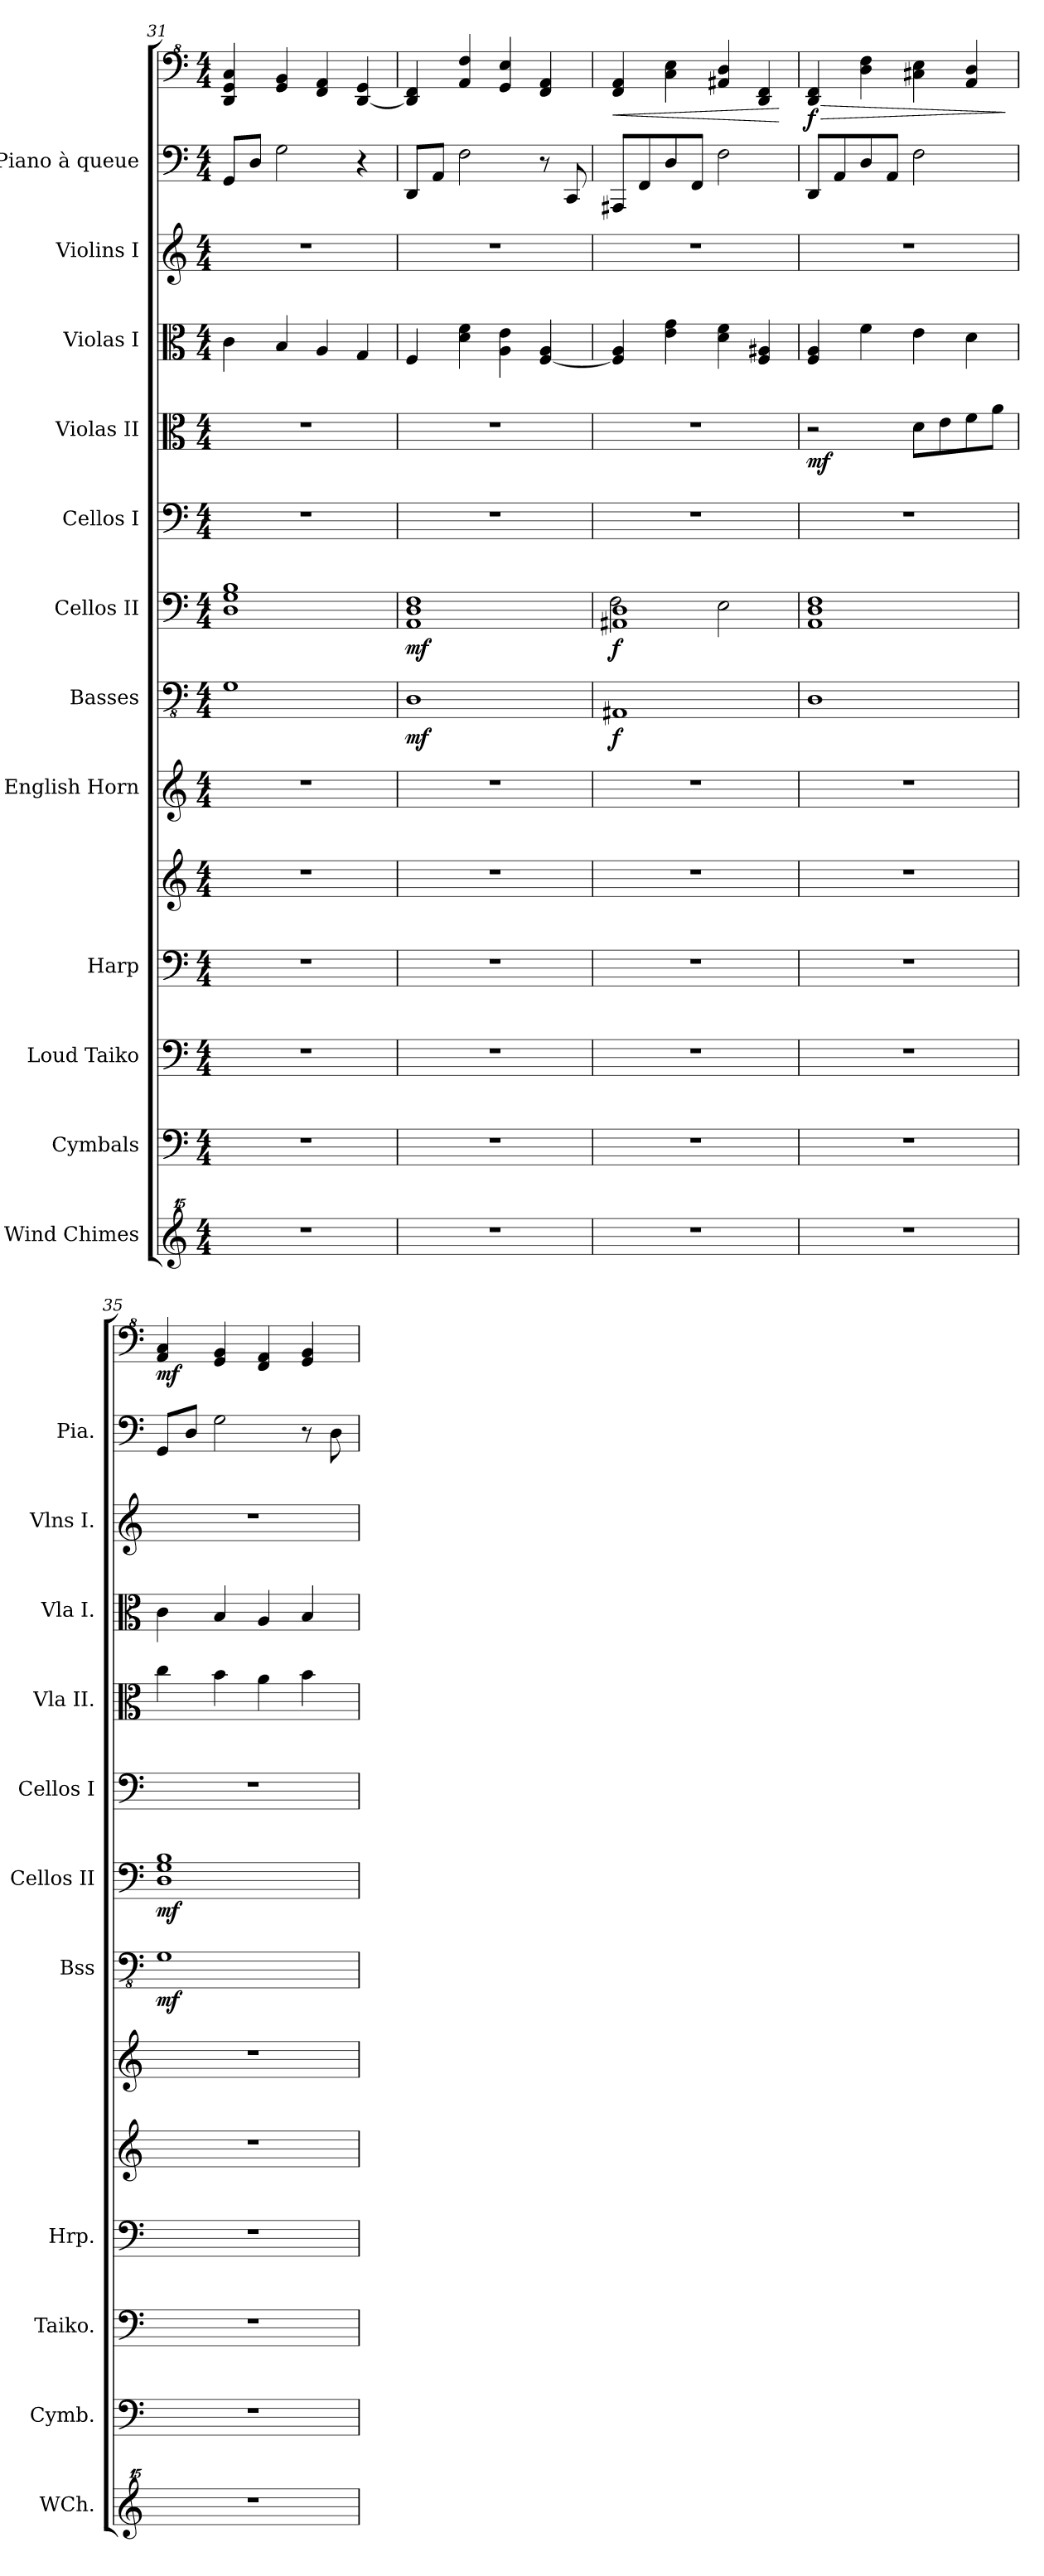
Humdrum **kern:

**kern	**kern	**kern	**kern	**kern	**kern	**kern	**dynam	**kern	**dynam	**kern	**kern	**dynam	**kern	**kern	**kern	**kern	**dynam
*part12	*part11	*part10	*part9	*part9	*part8	*part7	*part7	*part6	*part6	*part5	*part4	*part4	*part3	*part2	*part1	*part1	*part1
*staff14	*staff13	*staff12	*staff11	*staff10	*staff9	*staff8	*staff8	*staff7	*staff7	*staff6	*staff5	*staff5	*staff4	*staff3	*staff2	*staff1	*staff1/2
*I"Wind Chimes	*I"Cymbals	*I"Loud Taiko	*I"Harp	*	*I"English Horn	*I"Basses	*	*I"Cellos II	*	*I"Cellos I	*I"Violas II	*	*I"Violas I	*I"Violins I	*I"Piano à queue	*	*
*I'WCh.	*I'Cymb.	*I'Taiko.	*I'Hrp.	*	*	*I'Bss	*	*I'Cellos II	*	*I'Cellos I	*I'Vla II.	*	*I'Vla I.	*I'Vlns I.	*I'Pia.	*	*
*clefG^^2	*clefF4	*clefF4	*clefF4	*clefG2	*clefG2	*clefFv4	*	*clefF4	*	*clefF4	*clefC3	*	*clefC3	*clefG2	*clefF4	*clefF^4	*
*k[]	*k[]	*k[]	*k[]	*k[]	*k[]	*k[]	*	*k[]	*	*k[]	*k[]	*	*k[]	*k[]	*k[]	*k[]	*
*M4/4	*M4/4	*M4/4	*M4/4	*M4/4	*M4/4	*M4/4	*	*M4/4	*	*M4/4	*M4/4	*	*M4/4	*M4/4	*M4/4	*M4/4	*
=31	=31	=31	=31	=31	=31	=31	=31	=31	=31	=31	=31	=31	=31	=31	=31	=31	=31
1r	1r	1r	1r	1r	1r	1GG	.	1D 1G 1B	.	1r	1r	.	4c\	1r	8GG/L	4D/ 4G/ 4c/	.
.	.	.	.	.	.	.	.	.	.	.	.	.	.	.	8D/J	.	.
.	.	.	.	.	.	.	.	.	.	.	.	.	4B/	.	2G\	4G/ 4B/	.
.	.	.	.	.	.	.	.	.	.	.	.	.	4A/	.	.	4F/ 4A/	.
.	.	.	.	.	.	.	.	.	.	.	.	.	4G/	.	4r	[4D/ 4G/	.
=32	=32	=32	=32	=32	=32	=32	=32	=32	=32	=32	=32	=32	=32	=32	=32	=32	=32
!	!	!	!	!	!	!	!LO:DY:b	!	!LO:DY:b	!	!	!	!	!	!	!	!
1r	1r	1r	1r	1r	1r	1DD	mf	1AA 1D 1F	mf	1r	1r	.	4F/	1r	8DD/L	4D/] 4F/	.
.	.	.	.	.	.	.	.	.	.	.	.	.	.	.	8AA/J	.	.
.	.	.	.	.	.	.	.	.	.	.	.	.	4d\ 4f\	.	2F\	4A/ 4f/	.
.	.	.	.	.	.	.	.	.	.	.	.	.	4A\ 4e\	.	.	4G/ 4e/	.
.	.	.	.	.	.	.	.	.	.	.	.	.	[4F/ 4A/	.	8r	4F/ 4A/	.
.	.	.	.	.	.	.	.	.	.	.	.	.	.	.	8CC/	.	.
!!LO:PB:g=z
=33	=33	=33	=33	=33	=33	=33	=33	=33	=33	=33	=33	=33	=33	=33	=33	=33	=33
*	*	*	*	*	*	*	*	*^	*	*	*	*	*	*	*	*	*
!	!	!	!	!	!	!	!LO:DY:b	!	!	!LO:DY:b	!	!	!	!	!	!	!	!LO:HP:b
1r	1r	1r	1r	1r	1r	1AAA#X	f	1AA#X 1D	2F\	f	1r	1r	.	4F/] 4A/	1r	8AAA#X/L	4F/ 4A/	<
.	.	.	.	.	.	.	.	.	.	.	.	.	.	.	.	8FF/	.	.
.	.	.	.	.	.	.	.	.	.	.	.	.	.	4e\ 4g\	.	8D/	4c\ 4e\	.
.	.	.	.	.	.	.	.	.	.	.	.	.	.	.	.	8FF/J	.	.
.	.	.	.	.	.	.	.	.	2E\	.	.	.	.	4d\ 4f\	.	2F\	4A#X/ 4d/	.
.	.	.	.	.	.	.	.	.	.	.	.	.	.	4F/ 4A#X/	.	.	4D/ 4F/	.
*	*	*	*	*	*	*	*	*v	*v	*	*	*	*	*	*	*	*	*
.	.	.	.	.	.	.	.	.	.	.	.	.	.	.	.	.	[
=34	=34	=34	=34	=34	=34	=34	=34	=34	=34	=34	=34	=34	=34	=34	=34	=34	=34
*	*	*	*	*	*	*	*	*^	*	*	*	*	*	*	*	*	*
!	!	!	!	!	!	!	!	!	!	!	!	!	!LO:DY:b	!	!	!	!	!LO:HP:b
!	!	!	!	!	!	!	!	!	!	!	!	!	!	!	!	!	!	!LO:DY:n=1:b
1r	1r	1r	1r	1r	1r	1DD	.	1AA 1F	1D	.	1r	2r	mf	4F/ 4A/	1r	8DD/L	4D/ 4F/	> f
.	.	.	.	.	.	.	.	.	.	.	.	.	.	.	.	8AA/	.	.
.	.	.	.	.	.	.	.	.	.	.	.	.	.	4f\	.	8D/	4d\ 4f\	.
.	.	.	.	.	.	.	.	.	.	.	.	.	.	.	.	8AA/J	.	.
.	.	.	.	.	.	.	.	.	.	.	.	8d\L	.	4e\	.	2F\	4c#X\ 4e\	.
.	.	.	.	.	.	.	.	.	.	.	.	8e\	.	.	.	.	.	.
.	.	.	.	.	.	.	.	.	.	.	.	8f\	.	4d\	.	.	4A/ 4d/	.
.	.	.	.	.	.	.	.	.	.	.	.	8a\J	.	.	.	.	.	.
*	*	*	*	*	*	*	*	*v	*v	*	*	*	*	*	*	*	*	*
.	.	.	.	.	.	.	.	.	.	.	.	.	.	.	.	.	]
=35	=35	=35	=35	=35	=35	=35	=35	=35	=35	=35	=35	=35	=35	=35	=35	=35	=35
!	!	!	!	!	!	!	!LO:DY:b	!	!LO:DY:b	!	!	!	!	!	!	!	!LO:DY:b
1r	1r	1r	1r	1r	1r	1GG	mf	1D 1G 1B	mf	1r	4cc\	.	4c\	1r	8GG/L	4A/ 4c/	mf
.	.	.	.	.	.	.	.	.	.	.	.	.	.	.	8D/J	.	.
.	.	.	.	.	.	.	.	.	.	.	4b\	.	4B/	.	2G\	4G/ 4B/	.
.	.	.	.	.	.	.	.	.	.	.	4a\	.	4A/	.	.	4F/ 4A/	.
.	.	.	.	.	.	.	.	.	.	.	4b\	.	4B/	.	8r	4G/ 4B/	.
.	.	.	.	.	.	.	.	.	.	.	.	.	.	.	8D\	.	.
=	=	=	=	=	=	=	=	=	=	=	=	=	=	=	=	=	=
*-	*-	*-	*-	*-	*-	*-	*-	*-	*-	*-	*-	*-	*-	*-	*-	*-	*-
